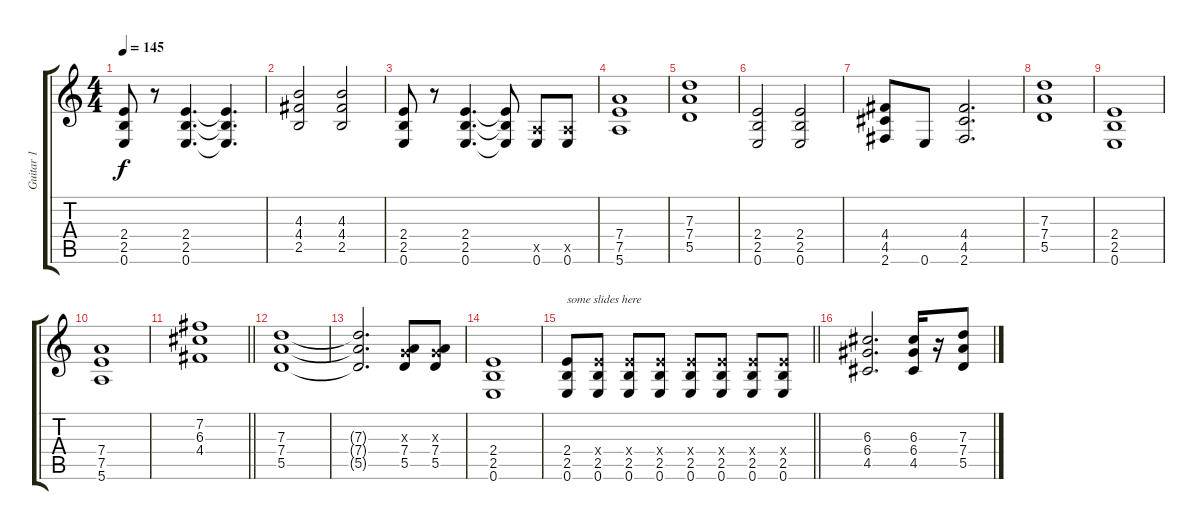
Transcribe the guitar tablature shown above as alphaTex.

\track ("Guitar 1 " "Guitar 1 ") {instrument distortionguitar}
\staff {score tabs}
\tuning (E4 B3 G3 D3 A2 E2) {hide}
\ts (4 4)
\tempo 145
\clef g2
\ks c
(2.4 2.5 0.6).8{dy f} r.8 (2.4 2.5 0.6).4{d} (2.4{t} 2.5{t} 0.6{t}).4{d} |
(4.3 4.4 2.5).2 (4.3 4.4 2.5).2 |
(2.4 2.5 0.6).8 r.8 (2.4 2.5 0.6).4{d} (2.4{t} 2.5{t} 0.6{t}).8 (0.5{x} 0.6).8 (0.5{x} 0.6).8 |
(7.4 7.5 5.6).1 |
(7.3 7.4 5.5).1 |
(2.4 2.5 0.6).2 (2.4 2.5 0.6).2 |
(4.4 4.5 2.6).8 0.6.8 (4.4 4.5 2.6).2{d} |
(7.3 7.4 5.5).1 |
(2.4 2.5 0.6).1 |
(7.4 7.5 5.6).1 |
\barLineRight lightlight
(7.2 6.3 4.4).1 |
\section ("" "")
(7.3 7.4 5.5).1 |
(7.3{t} 7.4{t} 5.5{t}).2{d} (0.3{x} 7.4 5.5).8 (0.3{x} 7.4 5.5).8 |
(2.4 2.5 0.6).1 |
\barLineRight lightlight
(2.4 2.5 0.6).8{txt "some slides here"} (2.4{x} 2.5 0.6).8 (2.4{x} 2.5 0.6).8 (2.4{x} 2.5 0.6).8 (2.4{x} 2.5 0.6).8 (2.4{x} 2.5 0.6).8 (2.4{x} 2.5 0.6).8 (2.4{x} 2.5 0.6).8 |
\section ("" "")
(6.3 6.4 4.5).2{d} (6.3 6.4 4.5).16 r.16 (7.3 7.4 5.5).8
